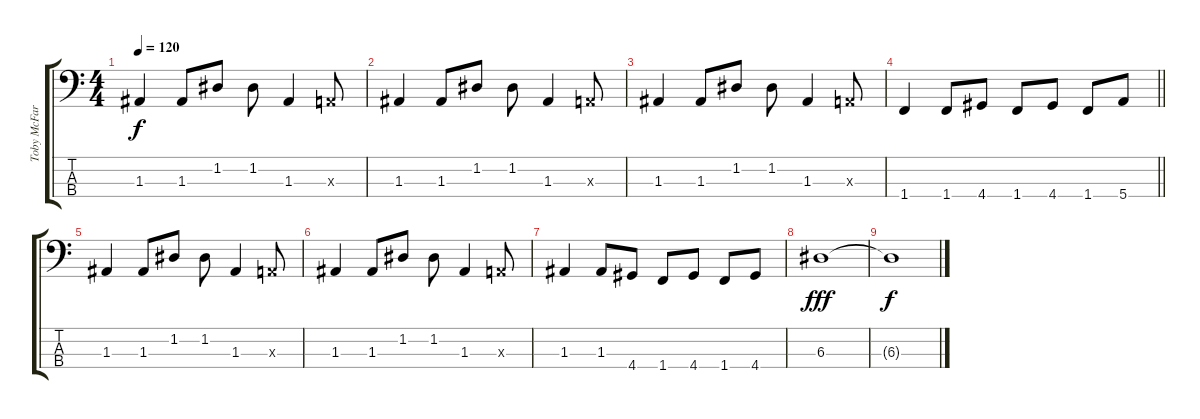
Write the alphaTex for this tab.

\track ("Toby McFarlaine: Bass" "Toby McFar") {instrument electricbasspick}
\staff {score tabs}
\tuning (G2 D2 A1 E1) {hide}
\ts (4 4)
\tempo 120
\clef f4
\ks c
1.3.4{dy f} 1.3.8 1.2.8 1.2.8 1.3.4 0.3{x}.8 |
1.3.4 1.3.8 1.2.8 1.2.8 1.3.4 0.3{x}.8 |
1.3.4 1.3.8 1.2.8 1.2.8 1.3.4 0.3{x}.8 |
\barLineRight lightlight
1.4.4 1.4.8 4.4.8 1.4.8 4.4.8 1.4.8 5.4.8 |
1.3.4 1.3.8 1.2.8 1.2.8 1.3.4 0.3{x}.8 |
1.3.4 1.3.8 1.2.8 1.2.8 1.3.4 0.3{x}.8 |
1.3.4 1.3.8 4.4.8 1.4.8 4.4.8 1.4.8 4.4.8 |
6.3.1{dy fff} |
6.3{t}.1{dy f}
